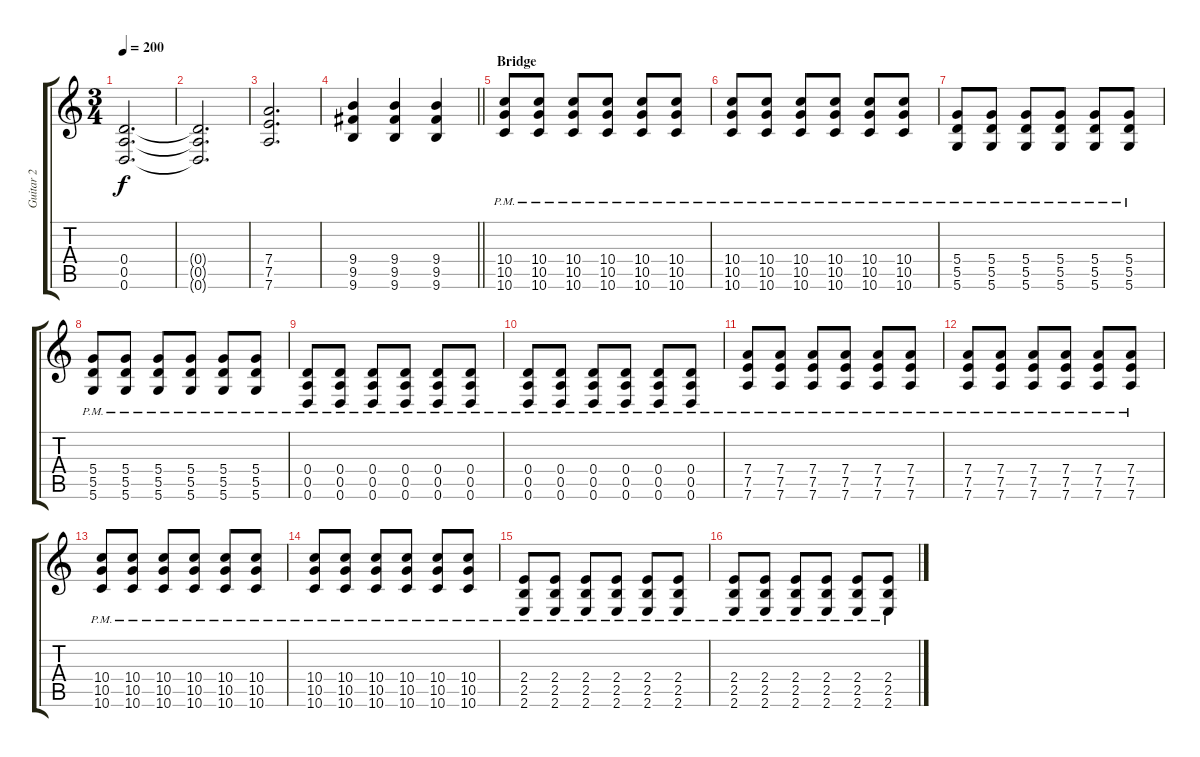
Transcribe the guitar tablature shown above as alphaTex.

\track ("Guitar 2" "Guitar 2") {instrument distortionguitar}
\staff {score tabs}
\tuning (E4 B3 G3 D3 A2 D2) {hide}
\ts (3 4)
\tempo 200
\clef g2
\ks c
(0.4 0.5 0.6).2{d dy f} |
(0.4{t} 0.5{t} 0.6{t}).2{d} |
(7.4 7.5 7.6).2{d} |
\barLineRight lightlight
(9.4 9.5 9.6).4 (9.4 9.5 9.6).4 (9.4 9.5 9.6).4 |
\section ("" "Bridge")
(10.4{pm} 10.5{pm} 10.6{pm}).8 (10.4{pm} 10.5{pm} 10.6{pm}).8 (10.4{pm} 10.5{pm} 10.6{pm}).8 (10.4{pm} 10.5{pm} 10.6{pm}).8 (10.4{pm} 10.5{pm} 10.6{pm}).8 (10.4{pm} 10.5{pm} 10.6{pm}).8 |
(10.4{pm} 10.5{pm} 10.6{pm}).8 (10.4{pm} 10.5{pm} 10.6{pm}).8 (10.4{pm} 10.5{pm} 10.6{pm}).8 (10.4{pm} 10.5{pm} 10.6{pm}).8 (10.4{pm} 10.5{pm} 10.6{pm}).8 (10.4{pm} 10.5{pm} 10.6{pm}).8 |
(5.4{pm} 5.5{pm} 5.6{pm}).8 (5.4{pm} 5.5{pm} 5.6{pm}).8 (5.4{pm} 5.5{pm} 5.6{pm}).8 (5.4{pm} 5.5{pm} 5.6{pm}).8 (5.4{pm} 5.5{pm} 5.6{pm}).8 (5.4{pm} 5.5{pm} 5.6{pm}).8 |
(5.4{pm} 5.5{pm} 5.6{pm}).8 (5.4{pm} 5.5{pm} 5.6{pm}).8 (5.4{pm} 5.5{pm} 5.6{pm}).8 (5.4{pm} 5.5{pm} 5.6{pm}).8 (5.4{pm} 5.5{pm} 5.6{pm}).8 (5.4{pm} 5.5{pm} 5.6{pm}).8 |
(0.4{pm} 0.5{pm} 0.6{pm}).8 (0.4{pm} 0.5{pm} 0.6{pm}).8 (0.4{pm} 0.5{pm} 0.6{pm}).8 (0.4{pm} 0.5{pm} 0.6{pm}).8 (0.4{pm} 0.5{pm} 0.6{pm}).8 (0.4{pm} 0.5{pm} 0.6{pm}).8 |
(0.4{pm} 0.5{pm} 0.6{pm}).8 (0.4{pm} 0.5{pm} 0.6{pm}).8 (0.4{pm} 0.5{pm} 0.6{pm}).8 (0.4{pm} 0.5{pm} 0.6{pm}).8 (0.4{pm} 0.5{pm} 0.6{pm}).8 (0.4{pm} 0.5{pm} 0.6{pm}).8 |
(7.4{pm} 7.5{pm} 7.6{pm}).8 (7.4{pm} 7.5{pm} 7.6{pm}).8 (7.4{pm} 7.5{pm} 7.6{pm}).8 (7.4{pm} 7.5{pm} 7.6{pm}).8 (7.4{pm} 7.5{pm} 7.6{pm}).8 (7.4{pm} 7.5{pm} 7.6{pm}).8 |
(7.4{pm} 7.5{pm} 7.6{pm}).8 (7.4{pm} 7.5{pm} 7.6{pm}).8 (7.4{pm} 7.5{pm} 7.6{pm}).8 (7.4{pm} 7.5{pm} 7.6{pm}).8 (7.4{pm} 7.5{pm} 7.6{pm}).8 (7.4{pm} 7.5{pm} 7.6{pm}).8 |
(10.4{pm} 10.5{pm} 10.6{pm}).8 (10.4{pm} 10.5{pm} 10.6{pm}).8 (10.4{pm} 10.5{pm} 10.6{pm}).8 (10.4{pm} 10.5{pm} 10.6{pm}).8 (10.4{pm} 10.5{pm} 10.6{pm}).8 (10.4{pm} 10.5{pm} 10.6{pm}).8 |
(10.4{pm} 10.5{pm} 10.6{pm}).8 (10.4{pm} 10.5{pm} 10.6{pm}).8 (10.4{pm} 10.5{pm} 10.6{pm}).8 (10.4{pm} 10.5{pm} 10.6{pm}).8 (10.4{pm} 10.5{pm} 10.6{pm}).8 (10.4{pm} 10.5{pm} 10.6{pm}).8 |
(2.4{pm} 2.5{pm} 2.6{pm}).8 (2.4{pm} 2.5{pm} 2.6{pm}).8 (2.4{pm} 2.5{pm} 2.6{pm}).8 (2.4{pm} 2.5{pm} 2.6{pm}).8 (2.4{pm} 2.5{pm} 2.6{pm}).8 (2.4{pm} 2.5{pm} 2.6{pm}).8 |
(2.4{pm} 2.5{pm} 2.6{pm}).8 (2.4{pm} 2.5{pm} 2.6{pm}).8 (2.4{pm} 2.5{pm} 2.6{pm}).8 (2.4{pm} 2.5{pm} 2.6{pm}).8 (2.4{pm} 2.5{pm} 2.6{pm}).8 (2.4{pm} 2.5{pm} 2.6{pm}).8
